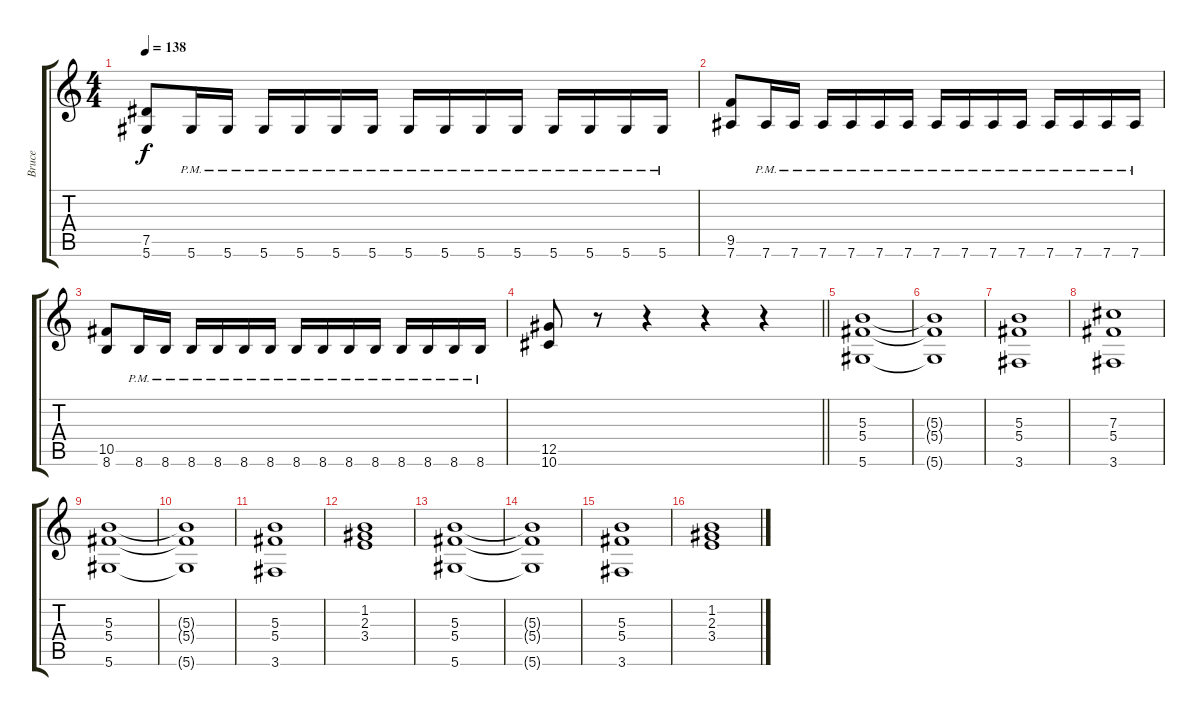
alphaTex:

\track ("Bruce" "Bruce") {instrument distortionguitar}
\staff {score tabs}
\tuning (Eb4 Bb3 Gb3 Db3 Ab2 Eb2) {hide}
\ts (4 4)
\tempo 138
\clef g2
\ks c
(7.5 5.6).8{dy f} 5.6{pm}.16 5.6{pm}.16 5.6{pm}.16 5.6{pm}.16 5.6{pm}.16 5.6{pm}.16 5.6{pm}.16 5.6{pm}.16 5.6{pm}.16 5.6{pm}.16 5.6{pm}.16 5.6{pm}.16 5.6{pm}.16 5.6{pm}.16 |
(9.5 7.6).8 7.6{pm}.16 7.6{pm}.16 7.6{pm}.16 7.6{pm}.16 7.6{pm}.16 7.6{pm}.16 7.6{pm}.16 7.6{pm}.16 7.6{pm}.16 7.6{pm}.16 7.6{pm}.16 7.6{pm}.16 7.6{pm}.16 7.6{pm}.16 |
(10.5 8.6).8 8.6{pm}.16 8.6{pm}.16 8.6{pm}.16 8.6{pm}.16 8.6{pm}.16 8.6{pm}.16 8.6{pm}.16 8.6{pm}.16 8.6{pm}.16 8.6{pm}.16 8.6{pm}.16 8.6{pm}.16 8.6{pm}.16 8.6{pm}.16 |
\barLineRight lightlight
(12.5 10.6).8 r.8 r.4 r.4 r.4 |
(5.3 5.4 5.6).1 |
(5.3{t} 5.4{t} 5.6{t}).1 |
(5.3 5.4 3.6).1 |
(7.3 5.4 3.6).1 |
(5.3 5.4 5.6).1 |
(5.3{t} 5.4{t} 5.6{t}).1 |
(5.3 5.4 3.6).1 |
(1.2 2.3 3.4).1 |
(5.3 5.4 5.6).1 |
(5.3{t} 5.4{t} 5.6{t}).1 |
(5.3 5.4 3.6).1 |
(1.2 2.3 3.4).1
